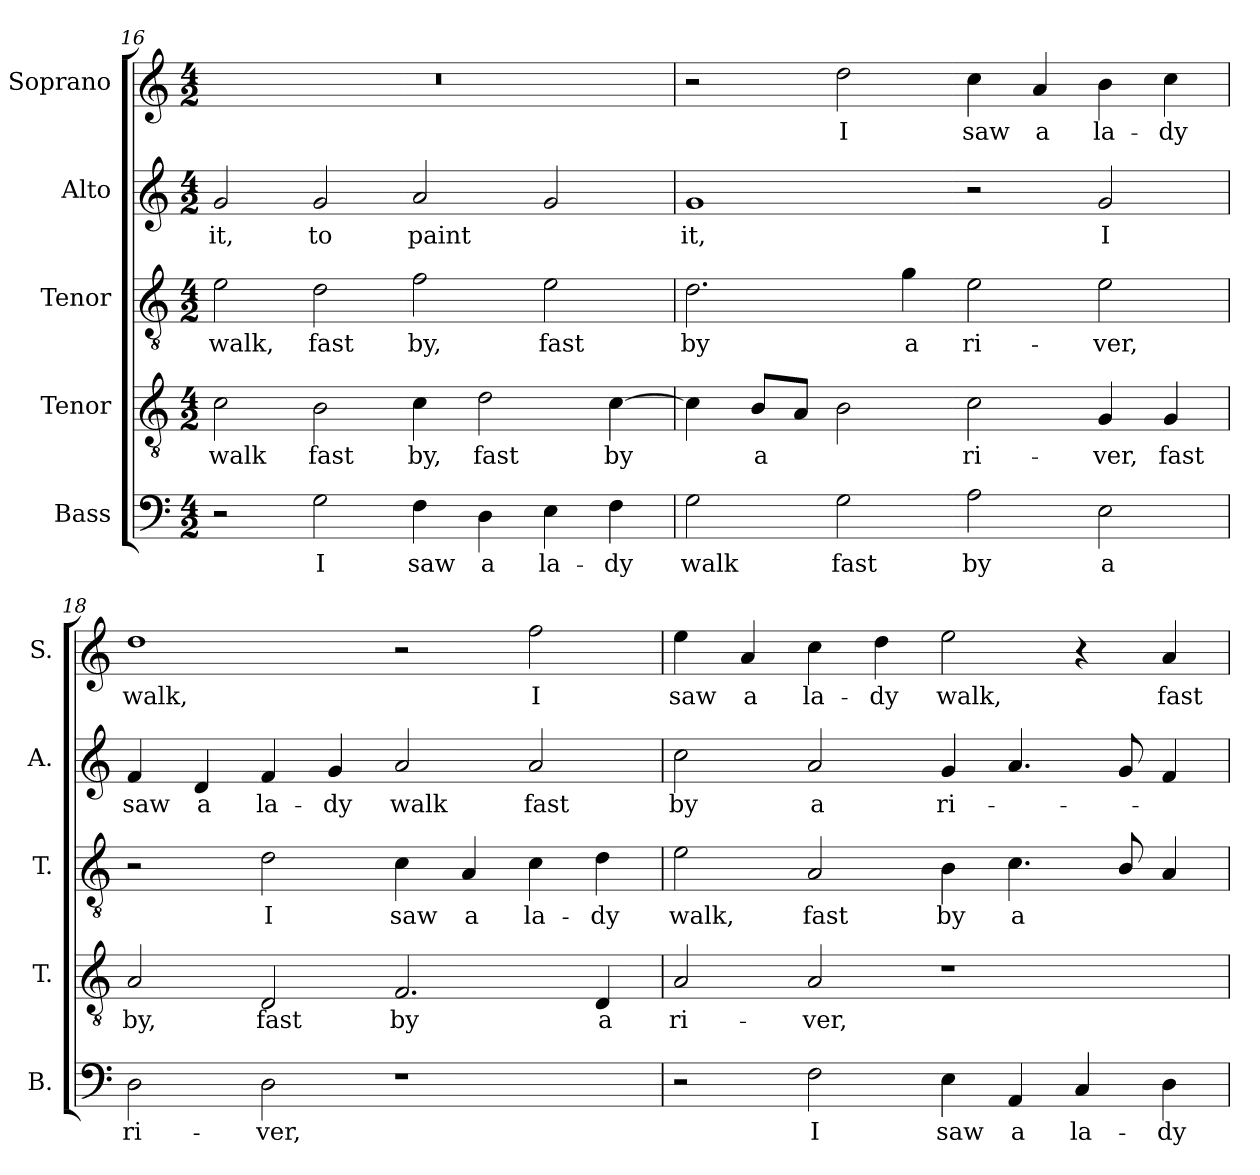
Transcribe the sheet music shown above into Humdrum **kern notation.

**kern	**text	**kern	**text	**kern	**text	**kern	**text	**kern	**text
*part5	*part5	*part4	*part4	*part3	*part3	*part2	*part2	*part1	*part1
*staff5	*staff5	*staff4	*staff4	*staff3	*staff3	*staff2	*staff2	*staff1	*staff1
*I"Bass	*	*I"Tenor	*	*I"Tenor	*	*I"Alto	*	*I"Soprano	*
*I'B.	*	*I'T.	*	*I'T.	*	*I'A.	*	*I'S.	*
*clefF4	*	*clefGv2	*	*clefGv2	*	*clefG2	*	*clefG2	*
*	*	*ITrd7c12	*	*ITrd7c12	*	*	*	*	*
*k[]	*	*k[]	*	*k[]	*	*k[]	*	*k[]	*
*C:	*	*C:	*	*C:	*	*C:	*	*C:	*
*M4/2	*	*M4/2	*	*M4/2	*	*M4/2	*	*M4/2	*
=16	=16	=16	=16	=16	=16	=16	=16	=16	=16
!	!	!	!LO:LY:b:color=#000000	!	!	!	!	!	!
!	!	!	!	!	!LO:LY:b:color=#000000	!	!	!	!
!	!	!	!	!	!	!	!LO:LY:b:color=#000000	!LO:N:vis=1	!
2r	.	2Ci\	walk	2Ei\	walk,	2gi/	it,	0r	.
!	!LO:LY:b:color=#000000	!	!	!	!	!	!	!	!
!	!	!	!LO:LY:b:color=#000000	!	!	!	!	!	!
!	!	!	!	!	!LO:LY:b:color=#000000	!	!	!	!
!	!	!	!	!	!	!	!LO:LY:b:color=#000000	!	!
2Gi\	I	2BBi\	fast	2Di\	fast	2gi/	to	.	.
!	!LO:LY:b:color=#000000	!	!	!	!	!	!	!	!
!	!	!	!LO:LY:b:color=#000000	!	!	!	!	!	!
!	!	!	!	!	!LO:LY:b:color=#000000	!	!	!	!
!	!	!	!	!	!	!	!LO:LY:b:color=#000000	!	!
4Fi\	saw	4Ci\	by,	2Fi\	by,	2ai/	paint	.	.
!	!LO:LY:b:color=#000000	!	!	!	!	!	!	!	!
!	!	!	!LO:LY:b:color=#000000	!	!	!	!	!	!
4Di\	a	2Di\	fast	.	.	.	.	.	.
!	!LO:LY:b:color=#000000	!	!	!	!	!	!	!	!
!	!	!	!	!	!LO:LY:b:color=#000000	!	!	!	!
4Ei\	la-	.	.	2Ei\	fast	2gi/	.	.	.
!	!LO:LY:b:color=#000000	!	!	!	!	!	!	!	!
!	!	!	!LO:LY:b:color=#000000	!	!	!	!	!	!
4Fi\	-dy	[4Ci\	by	.	.	.	.	.	.
!!LO:LB:g=z
=17	=17	=17	=17	=17	=17	=17	=17	=17	=17
!	!LO:LY:b:color=#000000	!	!	!	!	!	!	!	!
!	!	!	!	!	!LO:LY:b:color=#000000	!	!	!	!
!	!	!	!	!	!	!	!LO:LY:b:color=#000000	!	!
2Gi\	walk	4Ci\]	.	2.Di\	by	1gi	it,	2r	.
!	!	!	!LO:LY:b:color=#000000	!	!	!	!	!	!
.	.	8BBi/L	a	.	.	.	.	.	.
.	.	8AAi/J	.	.	.	.	.	.	.
!	!LO:LY:b:color=#000000	!	!	!	!	!	!	!	!
!	!	!	!	!	!	!	!	!	!LO:LY:b:color=#000000
2Gi\	fast	2BBi\	.	.	.	.	.	2ddi\	I
!	!	!	!	!	!LO:LY:b:color=#000000	!	!	!	!
.	.	.	.	4Gi\	a	.	.	.	.
!	!LO:LY:b:color=#000000	!	!	!	!	!	!	!	!
!	!	!	!LO:LY:b:color=#000000	!	!	!	!	!	!
!	!	!	!	!	!LO:LY:b:color=#000000	!	!	!	!
!	!	!	!	!	!	!	!	!	!LO:LY:b:color=#000000
2Ai\	by	2Ci\	ri-	2Ei\	ri-	2r	.	4cci\	saw
!	!	!	!	!	!	!	!	!	!LO:LY:b:color=#000000
.	.	.	.	.	.	.	.	4ai/	a
!	!LO:LY:b:color=#000000	!	!	!	!	!	!	!	!
!	!	!	!LO:LY:b:color=#000000	!	!	!	!	!	!
!	!	!	!	!	!LO:LY:b:color=#000000	!	!	!	!
!	!	!	!	!	!	!	!LO:LY:b:color=#000000	!	!
!	!	!	!	!	!	!	!	!	!LO:LY:b:color=#000000
2Ei\	a	4GGi/	-ver,	2Ei\	-ver,	2gi/	I	4bi\	la-
!	!	!	!LO:LY:b:color=#000000	!	!	!	!	!	!
!	!	!	!	!	!	!	!	!	!LO:LY:b:color=#000000
.	.	4GGi/	fast	.	.	.	.	4cci\	-dy
=18	=18	=18	=18	=18	=18	=18	=18	=18	=18
!	!LO:LY:b:color=#000000	!	!	!	!	!	!	!	!
!	!	!	!LO:LY:b:color=#000000	!	!	!	!	!	!
!	!	!	!	!	!	!	!LO:LY:b:color=#000000	!	!
!	!	!	!	!	!	!	!	!	!LO:LY:b:color=#000000
2Di\	ri-	2AAi/	by,	2r	.	4fi/	saw	1ddi	walk,
!	!	!	!	!	!	!	!LO:LY:b:color=#000000	!	!
.	.	.	.	.	.	4di/	a	.	.
!	!LO:LY:b:color=#000000	!	!	!	!	!	!	!	!
!	!	!	!LO:LY:b:color=#000000	!	!	!	!	!	!
!	!	!	!	!	!LO:LY:b:color=#000000	!	!	!	!
!	!	!	!	!	!	!	!LO:LY:b:color=#000000	!	!
2Di\	-ver,	2DDi/	fast	2Di\	I	4fi/	la-	.	.
!	!	!	!	!	!	!	!LO:LY:b:color=#000000	!	!
.	.	.	.	.	.	4gi/	-dy	.	.
!	!	!	!LO:LY:b:color=#000000	!	!	!	!	!	!
!	!	!	!	!	!LO:LY:b:color=#000000	!	!	!	!
!	!	!	!	!	!	!	!LO:LY:b:color=#000000	!	!
1r	.	2.FFi/	by	4Ci\	saw	2ai/	walk	2r	.
!	!	!	!	!	!LO:LY:b:color=#000000	!	!	!	!
.	.	.	.	4AAi/	a	.	.	.	.
!	!	!	!	!	!LO:LY:b:color=#000000	!	!	!	!
!	!	!	!	!	!	!	!LO:LY:b:color=#000000	!	!
!	!	!	!	!	!	!	!	!	!LO:LY:b:color=#000000
.	.	.	.	4Ci\	la-	2ai/	fast	2ffi\	I
!	!	!	!LO:LY:b:color=#000000	!	!	!	!	!	!
!	!	!	!	!	!LO:LY:b:color=#000000	!	!	!	!
.	.	4DDi/	a	4Di\	-dy	.	.	.	.
=19	=19	=19	=19	=19	=19	=19	=19	=19	=19
!	!	!	!LO:LY:b:color=#000000	!	!	!	!	!	!
!	!	!	!	!	!LO:LY:b:color=#000000	!	!	!	!
!	!	!	!	!	!	!	!LO:LY:b:color=#000000	!	!
!	!	!	!	!	!	!	!	!	!LO:LY:b:color=#000000
2r	.	2AAi/	ri-	2Ei\	walk,	2cci\	by	4eei\	saw
!	!	!	!	!	!	!	!	!	!LO:LY:b:color=#000000
.	.	.	.	.	.	.	.	4ai/	a
!	!LO:LY:b:color=#000000	!	!	!	!	!	!	!	!
!	!	!	!LO:LY:b:color=#000000	!	!	!	!	!	!
!	!	!	!	!	!LO:LY:b:color=#000000	!	!	!	!
!	!	!	!	!	!	!	!LO:LY:b:color=#000000	!	!
!	!	!	!	!	!	!	!	!	!LO:LY:b:color=#000000
2Fi\	I	2AAi/	-ver,	2AAi/	fast	2ai/	a	4cci\	la-
!	!	!	!	!	!	!	!	!	!LO:LY:b:color=#000000
.	.	.	.	.	.	.	.	4ddi\	-dy
!	!LO:LY:b:color=#000000	!	!	!	!	!	!	!	!
!	!	!	!	!	!LO:LY:b:color=#000000	!	!	!	!
!	!	!	!	!	!	!	!LO:LY:b:color=#000000	!	!
!	!	!	!	!	!	!	!	!	!LO:LY:b:color=#000000
4Ei\	saw	1r	.	4BBi\	by	4gi/	ri-	2eei\	walk,
!	!LO:LY:b:color=#000000	!	!	!	!	!	!	!	!
!	!	!	!	!	!LO:LY:b:color=#000000	!	!	!	!
4AAi/	a	.	.	4.Ci\	a	4.ai/	.	.	.
!	!LO:LY:b:color=#000000	!	!	!	!	!	!	!	!
4Ci/	la-	.	.	.	.	.	.	4r	.
.	.	.	.	8BBi/	.	8gi/	.	.	.
!	!LO:LY:b:color=#000000	!	!	!	!	!	!	!	!
!	!	!	!	!	!	!	!	!	!LO:LY:b:color=#000000
4Di\	-dy	.	.	4AAi/	.	4fi/	.	4ai/	fast
=	=	=	=	=	=	=	=	=	=
*-	*-	*-	*-	*-	*-	*-	*-	*-	*-
